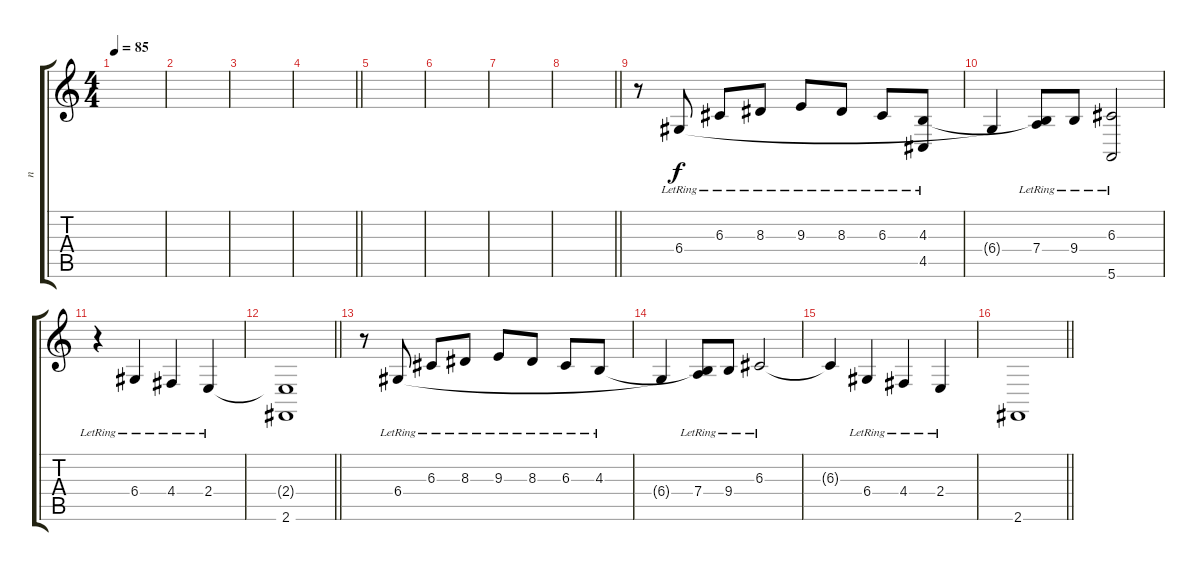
\track ("n" "n") {instrument acousticgrandpiano}
\staff {score tabs}
\tuning (E4 B3 G3 D3 A2 E2) {hide}
\ts (4 4)
\tempo 85
\clef g2
\ks c
|
|
|
\barLineRight lightlight
|
|
|
|
\barLineRight lightlight
|
r.8 6.4{lr}.8 6.3{lr}.8 8.3{lr}.8 9.3{lr}.8 8.3{lr}.8 6.3{lr}.8 (4.3{lr} 4.5).8 |
6.4{t}.4 (4.3{t} 7.4{lr}).8 9.4{lr}.8 (6.3{lr} 5.6).2 |
r.4 6.4{lr}.4 4.4{lr}.4 2.4{lr}.4 |
\barLineRight lightlight
(2.4{t} 2.6).1 |
r.8 6.4{lr}.8 6.3{lr}.8 8.3{lr}.8 9.3{lr}.8 8.3{lr}.8 6.3{lr}.8 4.3{lr}.8 |
6.4{t}.4 (4.3{t} 7.4{lr}).8 9.4{lr}.8 6.3{lr}.2 |
6.3{t}.4 6.4{lr}.4 4.4{lr}.4 2.4{lr}.4 |
\barLineRight lightlight
2.6.1
